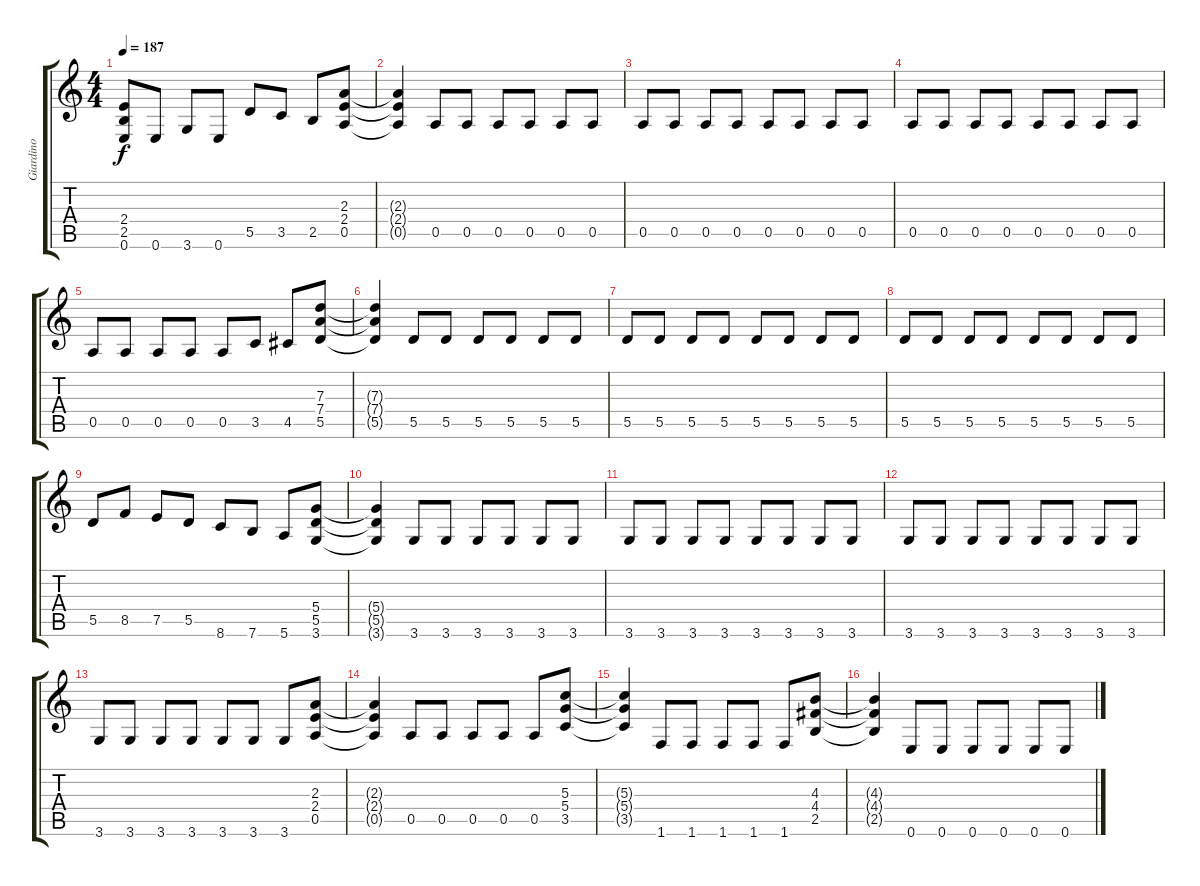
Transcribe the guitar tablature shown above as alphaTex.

\track ("Giardino" "Giardino") {instrument distortionguitar}
\staff {score tabs}
\tuning (E4 B3 G3 D3 A2 E2) {hide}
\ts (4 4)
\tempo 187
\clef g2
\ks c
(2.4{t} 2.5{t} 0.6{t}).8{dy f} 0.6.8 3.6.8 0.6.8 5.5.8 3.5.8 2.5.8 (2.3 2.4 0.5).8 |
(2.3{t} 2.4{t} 0.5{t}).4 0.5.8 0.5.8 0.5.8 0.5.8 0.5.8 0.5.8 |
0.5.8 0.5.8 0.5.8 0.5.8 0.5.8 0.5.8 0.5.8 0.5.8 |
0.5.8 0.5.8 0.5.8 0.5.8 0.5.8 0.5.8 0.5.8 0.5.8 |
0.5.8 0.5.8 0.5.8 0.5.8 0.5.8 3.5.8 4.5.8 (7.3 7.4 5.5).8 |
(7.3{t} 7.4{t} 5.5{t}).4 5.5.8 5.5.8 5.5.8 5.5.8 5.5.8 5.5.8 |
5.5.8 5.5.8 5.5.8 5.5.8 5.5.8 5.5.8 5.5.8 5.5.8 |
5.5.8 5.5.8 5.5.8 5.5.8 5.5.8 5.5.8 5.5.8 5.5.8 |
5.5.8 8.5.8 7.5.8 5.5.8 8.6.8 7.6.8 5.6.8 (5.4 5.5 3.6).8 |
(5.4{t} 5.5{t} 3.6{t}).4 3.6.8 3.6.8 3.6.8 3.6.8 3.6.8 3.6.8 |
3.6.8 3.6.8 3.6.8 3.6.8 3.6.8 3.6.8 3.6.8 3.6.8 |
3.6.8 3.6.8 3.6.8 3.6.8 3.6.8 3.6.8 3.6.8 3.6.8 |
3.6.8 3.6.8 3.6.8 3.6.8 3.6.8 3.6.8 3.6.8 (2.3 2.4 0.5).8 |
(2.3{t} 2.4{t} 0.5{t}).4 0.5.8 0.5.8 0.5.8 0.5.8 0.5.8 (5.3 5.4 3.5).8 |
(5.3{t} 5.4{t} 3.5{t}).4 1.6.8 1.6.8 1.6.8 1.6.8 1.6.8 (4.3 4.4 2.5).8 |
(4.3{t} 4.4{t} 2.5{t}).4 0.6.8 0.6.8 0.6.8 0.6.8 0.6.8 0.6.8
